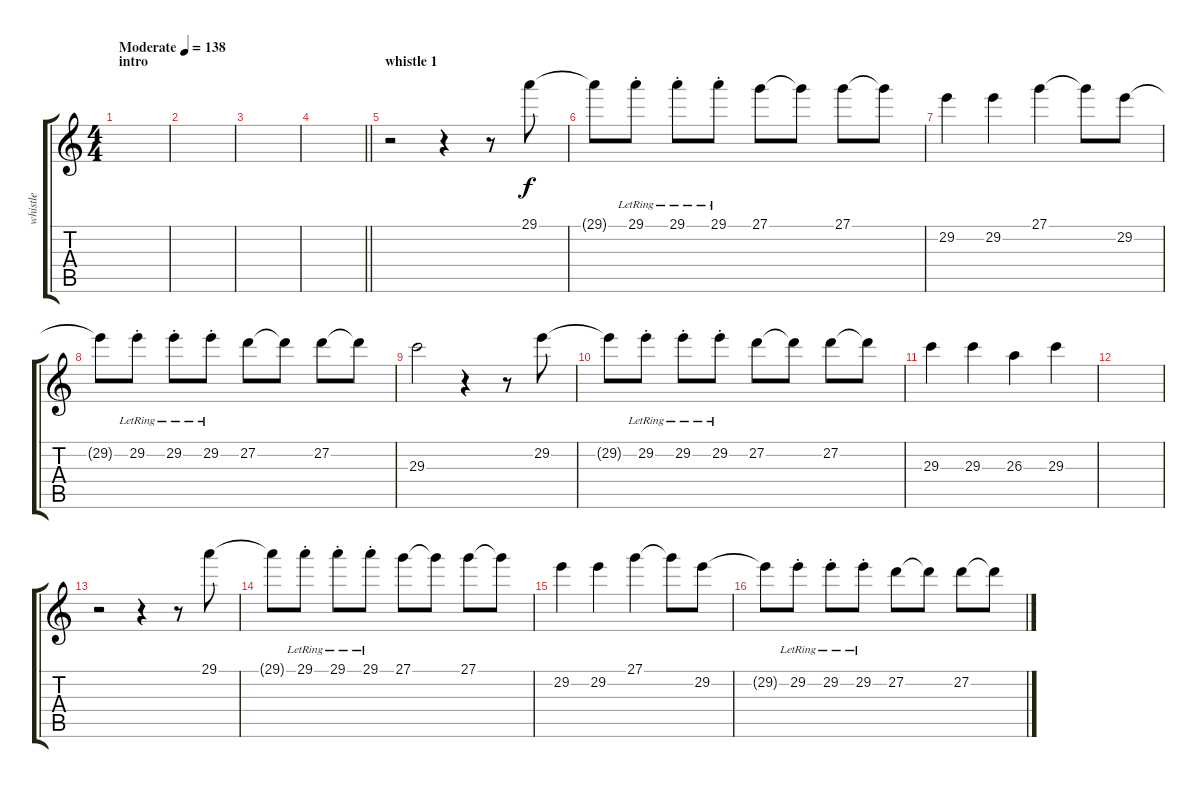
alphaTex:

\track ("whistle" "whistle") {instrument ocarina}
\staff {score tabs}
\tuning (E4 B3 G3 D3 A2 E2) {hide}
\ts (4 4)
\section ("" "intro")
\tempo (138 "Moderate")
\clef g2
\ks c
|
|
|
\barLineRight lightlight
|
\section ("" "whistle 1")
r.2 r.4 r.8 29.1.8 |
29.1{t}.8 29.1{st lr}.8 29.1{st lr}.8 29.1{st lr}.8 27.1.8 27.1{t}.8 27.1.8 27.1{t}.8 |
29.2.4 29.2.4 27.1.4 27.1{t}.8 29.2.8 |
29.2{t}.8 29.2{st lr}.8 29.2{st lr}.8 29.2{st lr}.8 27.2.8 27.2{t}.8 27.2.8 27.2{t}.8 |
29.3.2 r.4 r.8 29.2.8 |
29.2{t}.8 29.2{st lr}.8 29.2{st lr}.8 29.2{st lr}.8 27.2.8 27.2{t}.8 27.2.8 27.2{t}.8 |
29.3.4 29.3.4 26.3.4 29.3.4 |
|
r.2 r.4 r.8 29.1.8 |
29.1{t}.8 29.1{st lr}.8 29.1{st lr}.8 29.1{st lr}.8 27.1.8 27.1{t}.8 27.1.8 27.1{t}.8 |
29.2.4 29.2.4 27.1.4 27.1{t}.8 29.2.8 |
29.2{t}.8 29.2{st lr}.8 29.2{st lr}.8 29.2{st lr}.8 27.2.8 27.2{t}.8 27.2.8 27.2{t}.8
